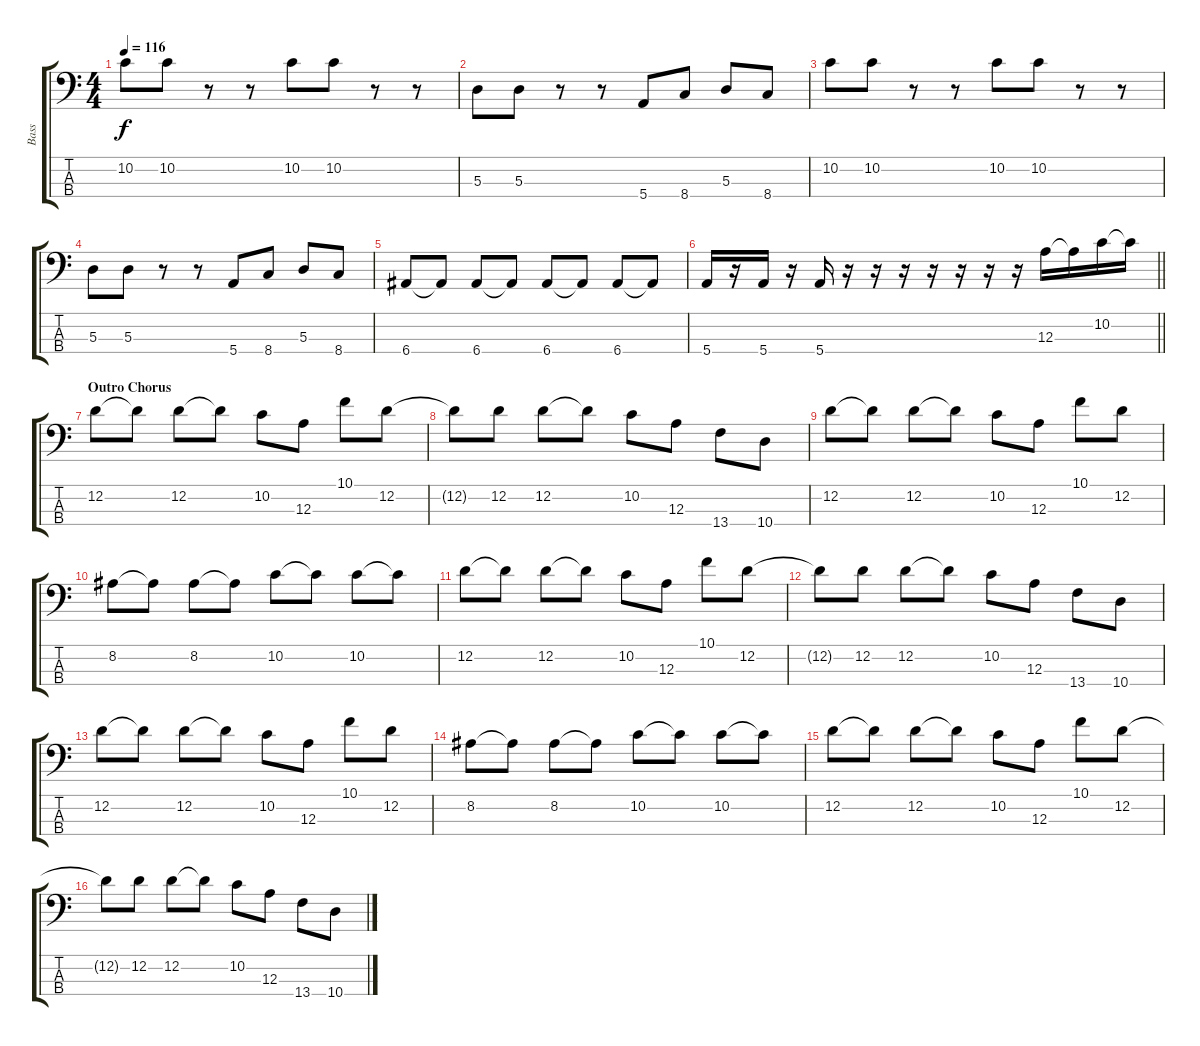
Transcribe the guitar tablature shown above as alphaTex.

\track ("Bass" "Bass") {instrument electricbassfinger}
\staff {score tabs}
\tuning (G2 D2 A1 E1) {hide}
\ts (4 4)
\tempo 116
\clef f4
\ks c
10.2.8{dy f} 10.2.8 r.8 r.8 10.2.8 10.2.8 r.8 r.8 |
5.3.8 5.3.8 r.8 r.8 5.4.8 8.4.8 5.3.8 8.4.8 |
10.2.8 10.2.8 r.8 r.8 10.2.8 10.2.8 r.8 r.8 |
5.3.8 5.3.8 r.8 r.8 5.4.8 8.4.8 5.3.8 8.4.8 |
6.4.8 6.4{t}.8 6.4.8 6.4{t}.8 6.4.8 6.4{t}.8 6.4.8 6.4{t}.8 |
\barLineRight lightlight
5.4.16 r.16 5.4.16 r.16 5.4.16 r.16 r.16 r.16 r.16 r.16 r.16 r.16 12.3.16 12.3{t}.16 10.2.16 10.2{t}.16 |
\section ("" "Outro Chorus")
12.2.8 12.2{t}.8 12.2.8 12.2{t}.8 10.2.8 12.3.8 10.1.8 12.2.8 |
12.2{t}.8 12.2.8 12.2.8 12.2{t}.8 10.2.8 12.3.8 13.4.8 10.4.8 |
12.2.8 12.2{t}.8 12.2.8 12.2{t}.8 10.2.8 12.3.8 10.1.8 12.2.8 |
8.2.8 8.2{t}.8 8.2.8 8.2{t}.8 10.2.8 10.2{t}.8 10.2.8 10.2{t}.8 |
12.2.8 12.2{t}.8 12.2.8 12.2{t}.8 10.2.8 12.3.8 10.1.8 12.2.8 |
12.2{t}.8 12.2.8 12.2.8 12.2{t}.8 10.2.8 12.3.8 13.4.8 10.4.8 |
12.2.8 12.2{t}.8 12.2.8 12.2{t}.8 10.2.8 12.3.8 10.1.8 12.2.8 |
8.2.8 8.2{t}.8 8.2.8 8.2{t}.8 10.2.8 10.2{t}.8 10.2.8 10.2{t}.8 |
12.2.8 12.2{t}.8 12.2.8 12.2{t}.8 10.2.8 12.3.8 10.1.8 12.2.8 |
12.2{t}.8 12.2.8 12.2.8 12.2{t}.8 10.2.8 12.3.8 13.4.8 10.4.8
